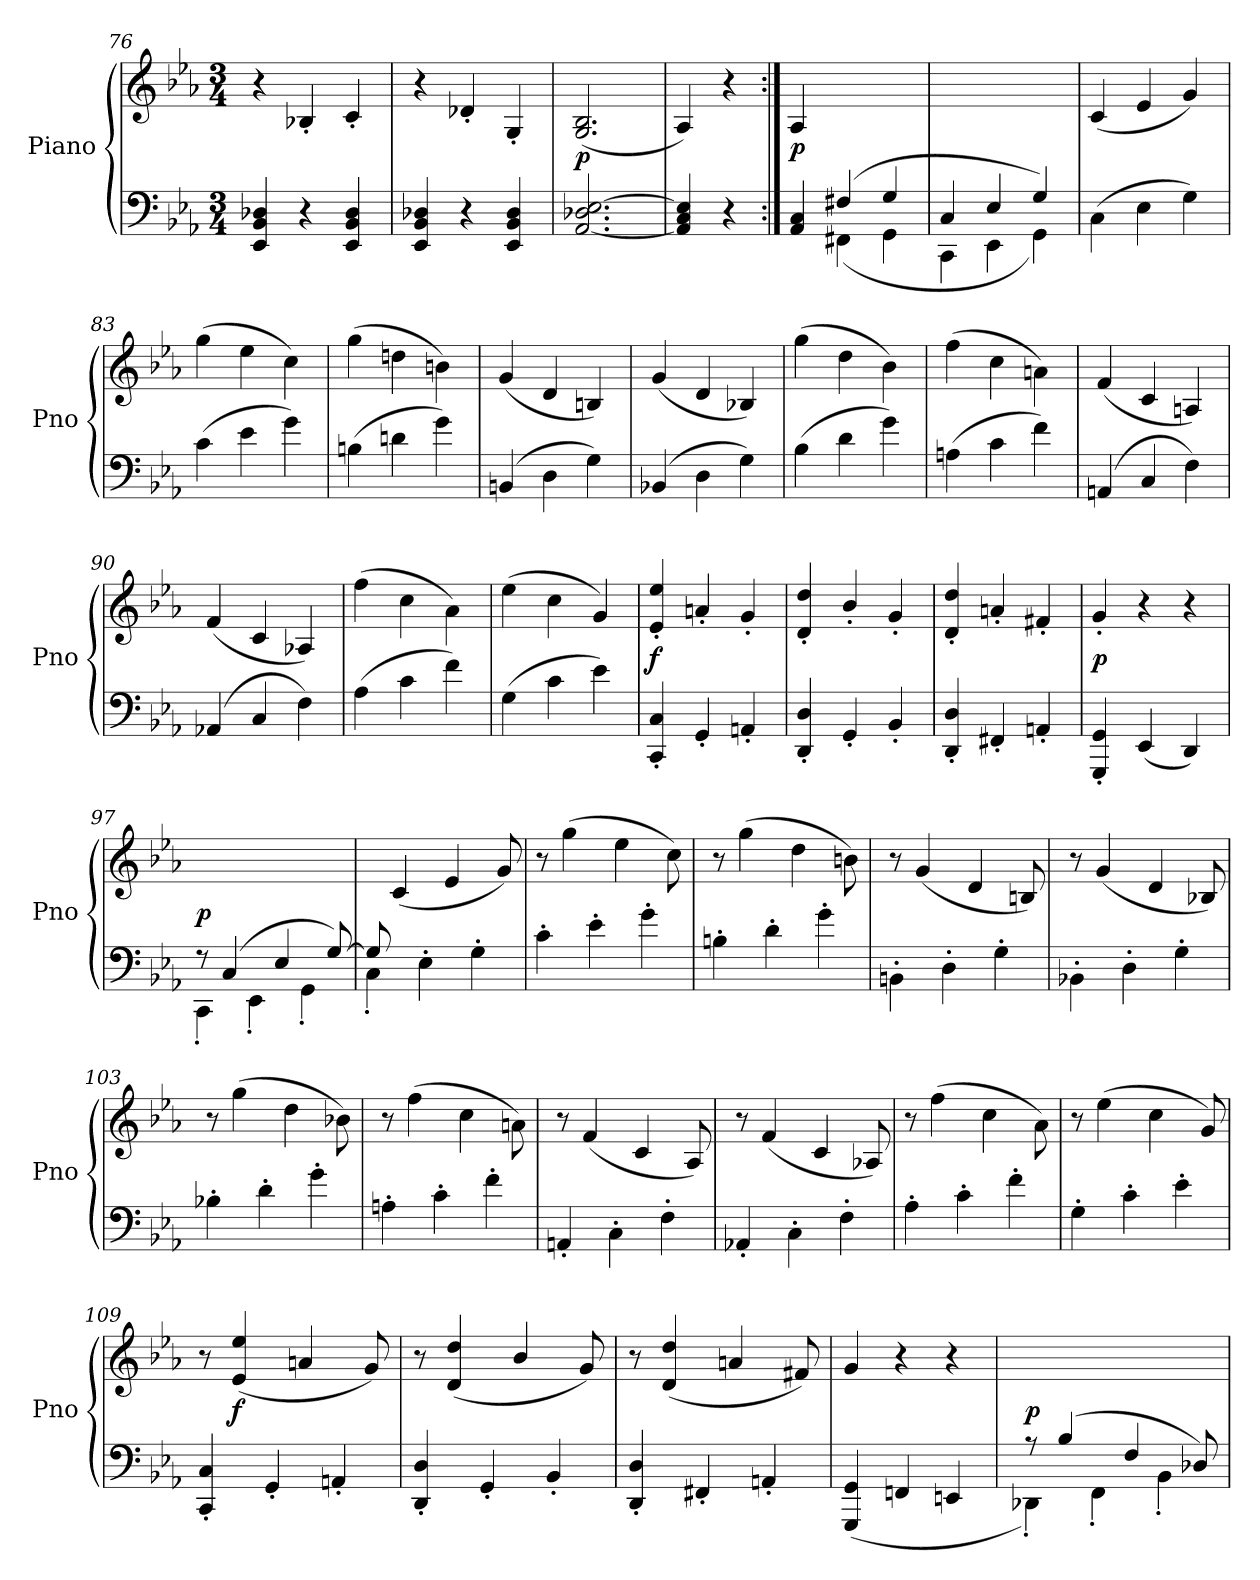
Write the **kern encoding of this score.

**kern	**kern	**dynam
*part1	*part1	*part1
*staff2	*staff1	*staff1/2
*I"Piano	*	*
*I'Pno	*	*
*clefF4	*clefG2	*
*k[b-e-a-]	*k[b-e-a-]	*
*c:	*c:	*
*M3/4	*M3/4	*
=76	=76	=76
4EE- 4BB- 4D-X	4r	.
4r	4B-X'	.
4EE- 4BB- 4D-	4c'	.
=77	=77	=77
4EE- 4BB- 4D-X	4r	.
4r	4d-X'	.
4EE- 4BB- 4D-	4G'	.
=78	=78	=78
[2.AA- 2.D-X [2.E-	(2.G 2.B-	p
=79	=79	=79
4AA-] 4C 4E-]	4A-)	.
4r	4r	.
=80:|!	=80:|!	=80:|!
*^	*	*
4ryy	4AA- 4C	4A-	p
(4F#X	(4FF#X	2ryy	.
4G	4GG	.	.
=81	=81	=81	=81
4C	4CC	2.ryy	.
4E-	4EE-	.	.
4G)	4GG)	.	.
*v	*v	*	*
=82	=82	=82
(4C\	(4c	.
4E-	4e-	.
4G)	4g)	.
=83	=83	=83
(4c	(4gg	.
4e-	4ee-	.
4g)	4cc)	.
=84	=84	=84
(4Bn	(4gg	.
4dn	4ddn	.
4g)	4bn)	.
=85	=85	=85
(4BBn	(4g	.
4D	4d	.
4G)	4Bn)	.
=86	=86	=86
(4BB-X	(4g	.
4D	4d	.
4G)	4B-X)	.
=87	=87	=87
(4B-	(4gg	.
4d	4dd	.
4g)	4b-)	.
=88	=88	=88
(4An	(4ff	.
4c	4cc	.
4f)	4an\)	.
=89	=89	=89
(4AAn	(4f	.
4C	4c	.
4F)	4An)	.
=90	=90	=90
(4AA-X	(4f	.
4C	4c	.
4F)	4A-X)	.
=91	=91	=91
(4A-	(4ff	.
4c	4cc	.
4f)	4a-\)	.
=92	=92	=92
(4G	(4ee-	.
4c	4cc	.
4e-)	4g)	.
=93	=93	=93
4CC' 4C'	4e-' 4ee-'	f
4GG'	4an'	.
4AAn'	4g'	.
=94	=94	=94
4DD' 4D'	4d' 4dd'	.
4GG'	4b-'/	.
4BB-'	4g'	.
=95	=95	=95
4DD' 4D'	4d' 4dd'	.
4FF#X'	4an'	.
4AAn'	4f#X'	.
=96	=96	=96
4GGG' 4GG'	4g'	p
(4EE-	4r	.
4DD)	4r	.
=97	=97	=97
*^	*	*
8r	4CC'	2.ryy	p
(4C	.	.	.
.	4EE-'	.	.
4E-	.	.	.
.	4GG'	.	.
[8G)	.	.	.
=98	=98	=98	=98
8G]	4C'	8ryy	.
8ryy	.	(4c	.
2ryy	4E-'	.	.
.	.	4e-	.
.	4G'	.	.
.	.	8g)	.
*v	*v	*	*
=99	=99	=99
4c'	8r	.
.	(4gg	.
4e-'	.	.
.	4ee-	.
4g'	.	.
.	8cc)	.
=100	=100	=100
4Bn'	8r	.
.	(4gg	.
4d'	.	.
.	4dd	.
4g'	.	.
.	8bn)	.
=101	=101	=101
4BBn'\	8r	.
.	(4g	.
4D'	.	.
.	4d	.
4G'	.	.
.	8Bn)	.
=102	=102	=102
4BB-X'\	8r	.
.	(4g	.
4D'	.	.
.	4d	.
4G'	.	.
.	8B-X)	.
=103	=103	=103
4B-X'	8r	.
.	(4gg	.
4d'	.	.
.	4dd	.
4g'	.	.
.	8b-X)	.
=104	=104	=104
4An'	8r	.
.	(4ff	.
4c'	.	.
.	4cc	.
4f'	.	.
.	8an\)	.
=105	=105	=105
4AAn'	8r	.
.	(4f	.
4C'\	.	.
.	4c	.
4F'	.	.
.	8A-)	.
=106	=106	=106
4AA-X'	8r	.
.	(4f	.
4C'\	.	.
.	4c	.
4F'	.	.
.	8A-X)	.
=107	=107	=107
4A-'	8r	.
.	(4ff	.
4c'	.	.
.	4cc	.
4f'	.	.
.	8a-\)	.
=108	=108	=108
4G'	8r	.
.	(4ee-	.
4c'	.	.
.	4cc	.
4e-'	.	.
.	8g)	.
=109	=109	=109
4CC' 4C'	8r	.
.	(4e- 4ee-	f
4GG'	.	.
.	4an	.
4AAn'	.	.
.	8g)	.
=110	=110	=110
4DD' 4D'	8r	.
.	(4d 4dd	.
4GG'	.	.
.	4b-/	.
4BB-'	.	.
.	8g)	.
=111	=111	=111
4DD' 4D'	8r	.
.	(4d 4dd	.
4FF#X'	.	.
.	4an	.
4AAn'	.	.
.	8f#X)	.
=112	=112	=112
(>4GGG 4GG	4g	.
4FFn	4r	.
4EEn	4r	.
=113	=113	=113
*^	*	*
8rA	4DD-X')	2.ryy	p
(4B-	.	.	.
.	4FF'	.	.
4F	.	.	.
.	4BB-'	.	.
8D-X)	.	.	.
*v	*v	*	*
=	=	=
*-	*-	*-
